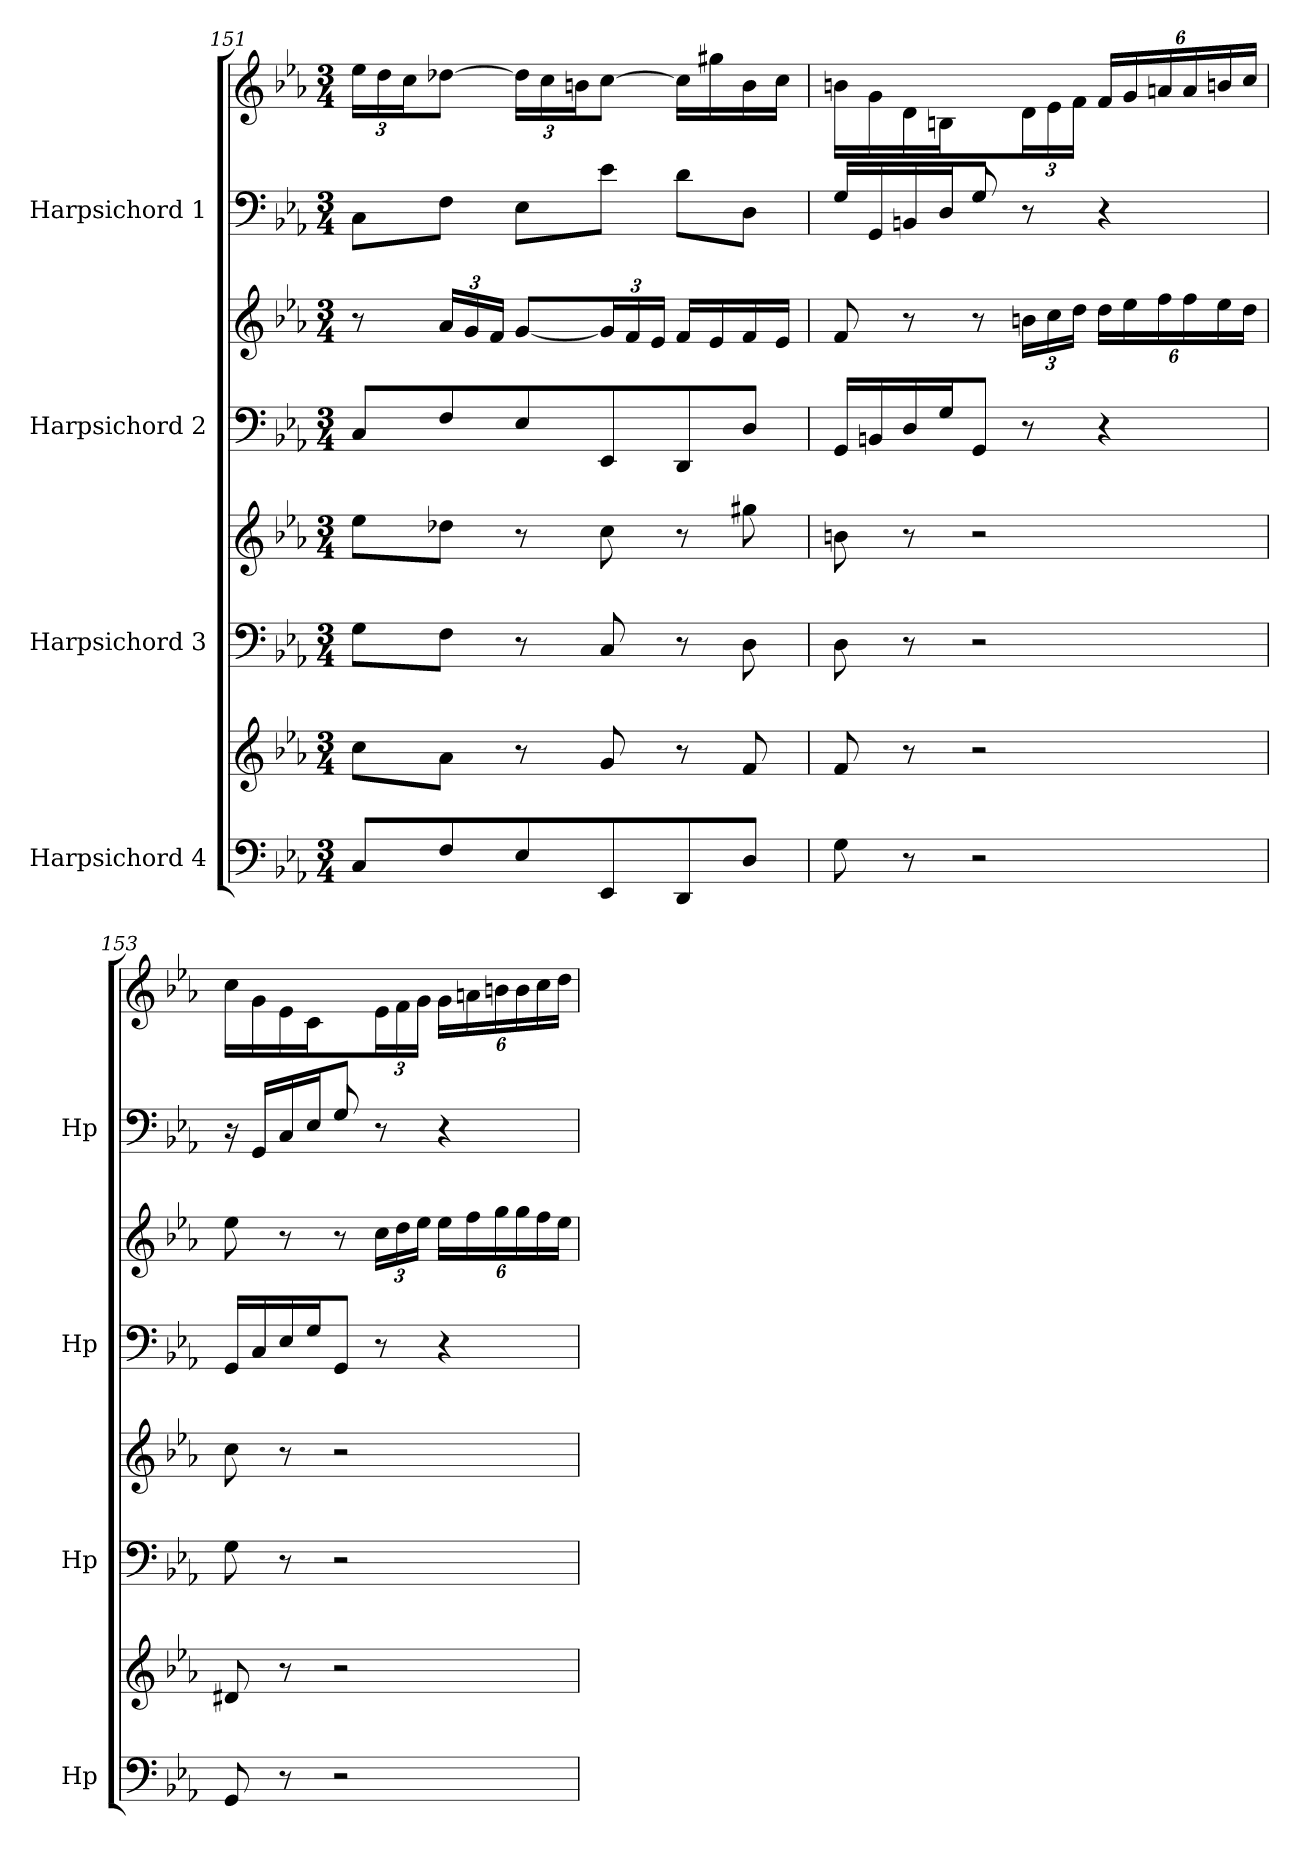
**kern	**kern	**kern	**kern	**kern	**kern	**kern	**kern
*part4	*part4	*part3	*part3	*part2	*part2	*part1	*part1
*staff8	*staff7	*staff6	*staff5	*staff4	*staff3	*staff2	*staff1
*I"Harpsichord 4	*	*I"Harpsichord 3	*	*I"Harpsichord 2	*	*I"Harpsichord 1	*
*I'Hp	*	*I'Hp	*	*I'Hp	*	*I'Hp	*
*clefF4	*clefG2	*clefF4	*clefG2	*clefF4	*clefG2	*clefF4	*clefG2
*k[b-e-a-]	*k[b-e-a-]	*k[b-e-a-]	*k[b-e-a-]	*k[b-e-a-]	*k[b-e-a-]	*k[b-e-a-]	*k[b-e-a-]
*M3/4	*M3/4	*M3/4	*M3/4	*M3/4	*M3/4	*M3/4	*M3/4
*	*	*	*	*	*	*	*Xbrackettup
=151	=151	=151	=151	=151	=151	=151	=151
8C/L	8cc\L	8G\L	8ee-\L	8C/L	8r	8C\L	24ee-\LL
.	.	.	.	.	.	.	24dd\
.	.	.	.	.	.	.	24cc\J
*	*	*	*	*	*Xbrackettup	*	*
8F/	8a-\J	8F\J	8dd-X\J	8F/	24a-/LL	8F\J	[8dd-X\J
.	.	.	.	.	24g/	.	.
.	.	.	.	.	24f/JJ	.	.
8E-/	8r	8r	8r	8E-/	[8g/L	8E-\L	24dd-\LL]
.	.	.	.	.	.	.	24cc\
.	.	.	.	.	.	.	24bn\J
8EE-/	8g/	8C/	8cc\	8EE-/	24g/L]	8e-\J	[8cc\J
.	.	.	.	.	24f/	.	.
.	.	.	.	.	24e-/JJ	.	.
8DD/	8r	8r	8r	8DD/	16f/LL	8d\L	16cc\LL]
.	.	.	.	.	16e-/	.	16gg#X\
8D/J	8f/	8D\	8gg#X\	8D/J	16f/	8D\J	16b\
.	.	.	.	.	16e-/JJ	.	16cc\JJ
!!LO:PB:g=z
=152	=152	=152	=152	=152	=152	=152	=152
*	*	*	*	*	*	*^	*
8G\	8f/	8D\	8bn\	16GG/LL	8f/	4ryy	16G/LL	16bn\LL
.	.	.	.	16BBn/	.	.	16GG/	16g\
8r	8r	8r	8r	16D/	8r	.	16BBn/	16d\
.	.	.	.	16G/J	.	.	16D/J	16Bn\J
2r	2r	2r	2r	8GG/J	8r	8G/	8G/J	8ryy
.	.	.	.	8r	24bn\LL	4.ryy	8r	24d\L
.	.	.	.	.	24cc\	.	.	24e-\
.	.	.	.	.	24dd\JJ	.	.	24f\JJ
.	.	.	.	4r	24dd\LL	.	4r	24f/LL
.	.	.	.	.	24ee-\	.	.	24g/
.	.	.	.	.	24ff\	.	.	24an/
.	.	.	.	.	24ff\	.	.	24a/
.	.	.	.	.	24ee-\	.	.	24bn/
.	.	.	.	.	24dd\JJ	.	.	24cc/JJ
=153	=153	=153	=153	=153	=153	=153	=153	=153
8GG/	8d#X/	8G\	8cc\	16GG/LL	8ee-\	4ryy	16r	16cc\LL
.	.	.	.	16C/	.	.	16GG/LL	16g\
8r	8r	8r	8r	16E-/	8r	.	16C/	16e-\
.	.	.	.	16G/J	.	.	16E-/J	16c\J
2r	2r	2r	2r	8GG/J	8r	8G/	8G/J	8ryy
.	.	.	.	8r	24cc\LL	4.ryy	8r	24e-\L
.	.	.	.	.	24dd\	.	.	24f\
.	.	.	.	.	24ee-\JJ	.	.	24g\JJ
.	.	.	.	4r	24ee-\LL	.	4r	24g\LL
.	.	.	.	.	24ff\	.	.	24an\
.	.	.	.	.	24gg\	.	.	24bn\
.	.	.	.	.	24gg\	.	.	24b\
.	.	.	.	.	24ff\	.	.	24cc\
.	.	.	.	.	24ee-\JJ	.	.	24dd\JJ
*	*	*	*	*	*	*v	*v	*
=	=	=	=	=	=	=	=
*-	*-	*-	*-	*-	*-	*-	*-
